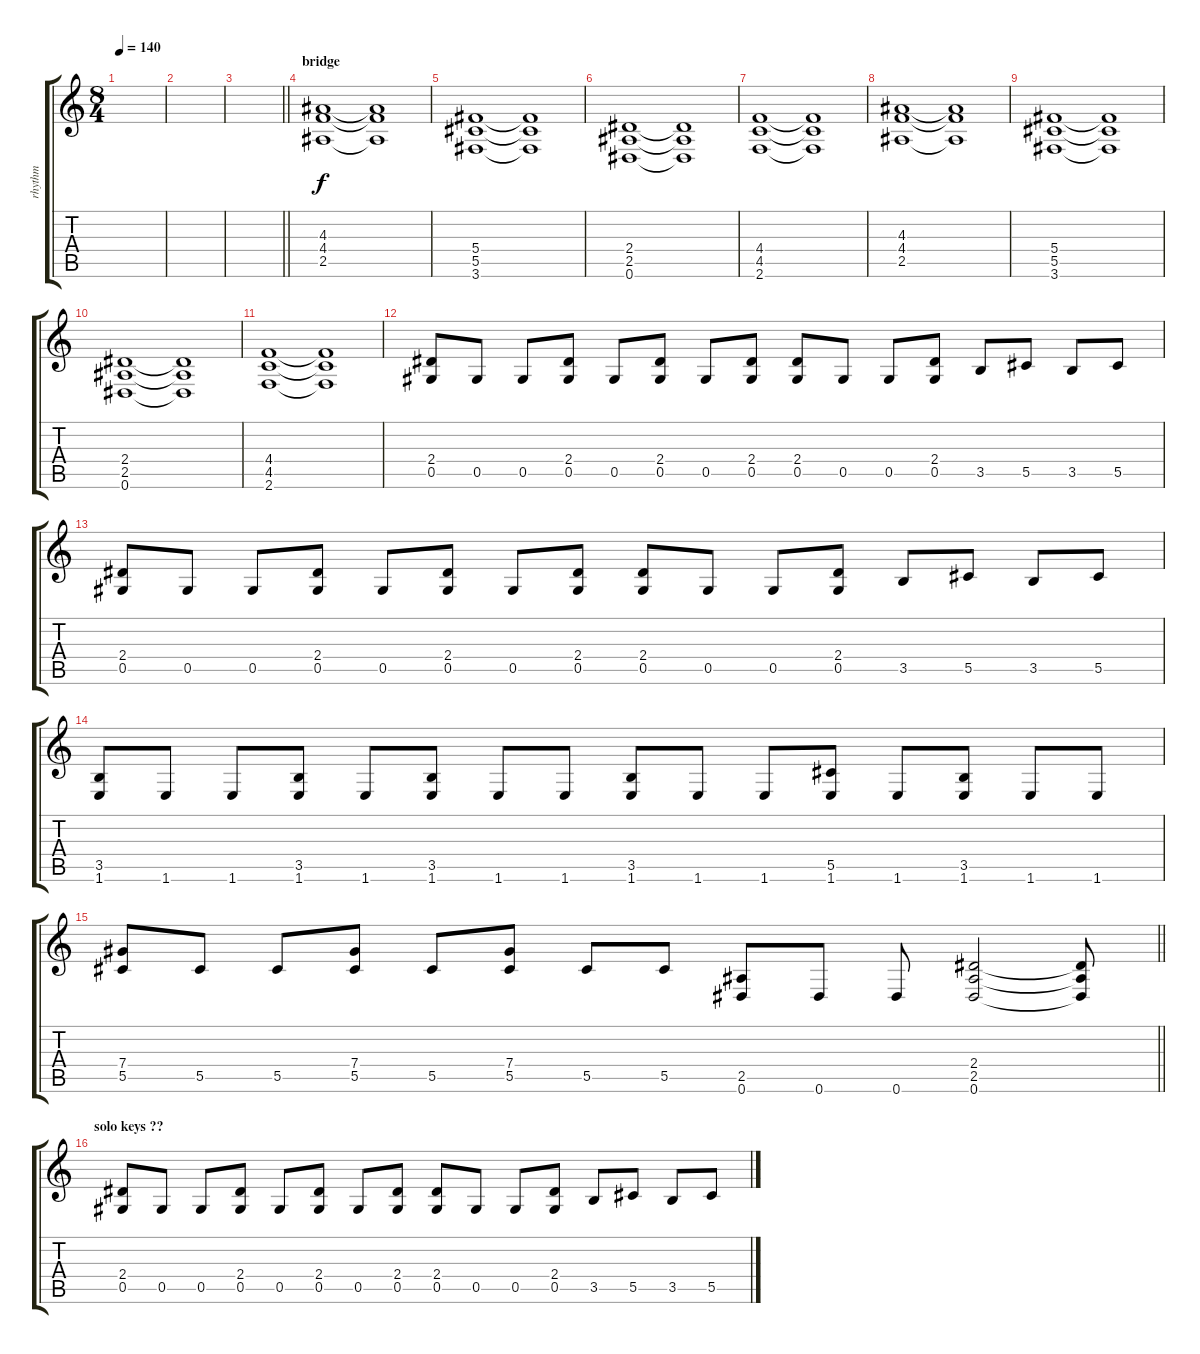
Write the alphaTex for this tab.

\track ("rhythm" "rhythm") {instrument distortionguitar}
\staff {score tabs}
\tuning (Eb4 Bb3 Gb3 Db3 Ab2 Eb2) {hide}
\ts (8 4)
\tempo 140
\clef g2
\ks c
|
|
\barLineRight lightlight
|
\section ("" "bridge")
(4.3 4.4 2.5).1 (4.3{t} 4.4{t} 2.5{t}).1 |
(5.4 5.5 3.6).1 (5.4{t} 5.5{t} 3.6{t}).1 |
(2.4 2.5 0.6).1 (2.4{t} 2.5{t} 0.6{t}).1 |
(4.4 4.5 2.6).1 (4.4{t} 4.5{t} 2.6{t}).1 |
(4.3 4.4 2.5).1 (4.3{t} 4.4{t} 2.5{t}).1 |
(5.4 5.5 3.6).1 (5.4{t} 5.5{t} 3.6{t}).1 |
(2.4 2.5 0.6).1 (2.4{t} 2.5{t} 0.6{t}).1 |
(4.4 4.5 2.6).1 (4.4{t} 4.5{t} 2.6{t}).1 |
(2.4 0.5).8 0.5.8 0.5.8 (2.4 0.5).8 0.5.8 (2.4 0.5).8 0.5.8 (2.4 0.5).8 (2.4 0.5).8 0.5.8 0.5.8 (2.4 0.5).8 3.5.8 5.5.8 3.5.8 5.5.8 |
(2.4 0.5).8 0.5.8 0.5.8 (2.4 0.5).8 0.5.8 (2.4 0.5).8 0.5.8 (2.4 0.5).8 (2.4 0.5).8 0.5.8 0.5.8 (2.4 0.5).8 3.5.8 5.5.8 3.5.8 5.5.8 |
(3.5 1.6).8 1.6.8 1.6.8 (3.5 1.6).8 1.6.8 (3.5 1.6).8 1.6.8 1.6.8 (3.5 1.6).8 1.6.8 1.6.8 (5.5 1.6).8 1.6.8 (3.5 1.6).8 1.6.8 1.6.8 |
\barLineRight lightlight
(7.4 5.5).8 5.5.8 5.5.8 (7.4 5.5).8 5.5.8 (7.4 5.5).8 5.5.8 5.5.8 (2.5 0.6).8 0.6.8 0.6.8 (2.4 2.5 0.6).2 (2.4{t} 2.5{t} 0.6{t}).8 |
\section ("" "solo keys ??")
(2.4 0.5).8 0.5.8 0.5.8 (2.4 0.5).8 0.5.8 (2.4 0.5).8 0.5.8 (2.4 0.5).8 (2.4 0.5).8 0.5.8 0.5.8 (2.4 0.5).8 3.5.8 5.5.8 3.5.8 5.5.8
